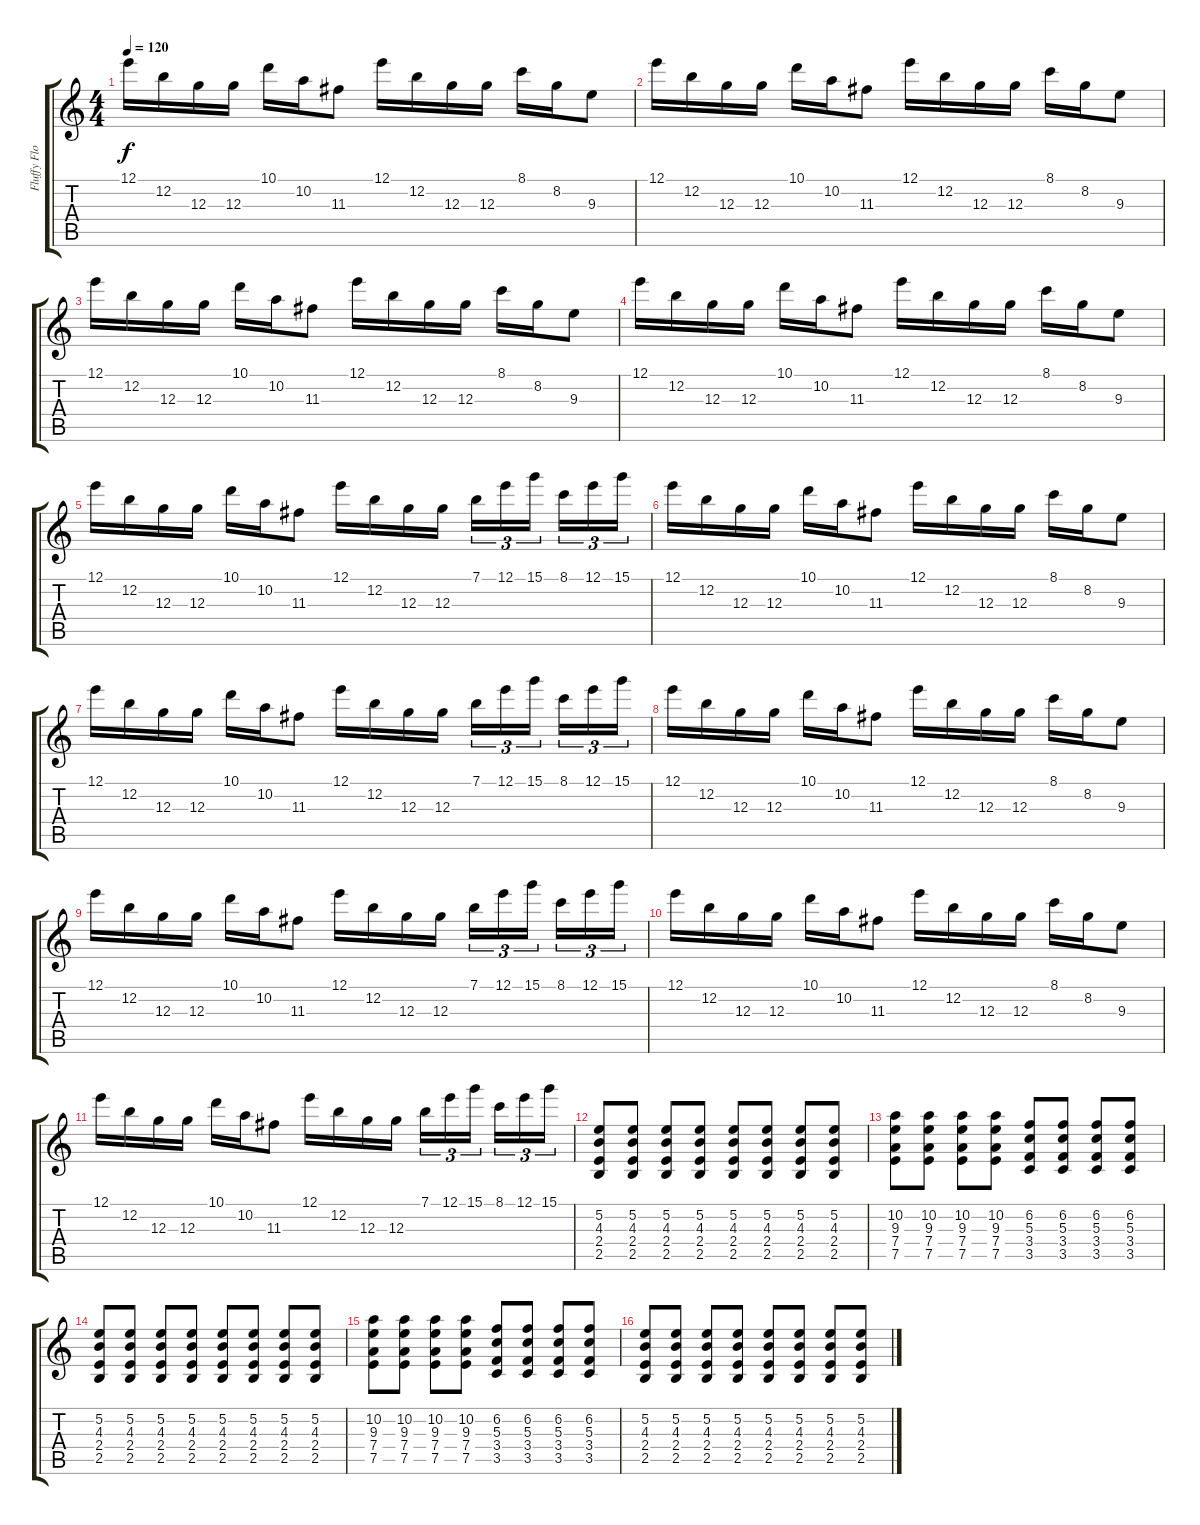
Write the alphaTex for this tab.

\track ("Fluffy Floyd" "Fluffy Flo") {instrument distortionguitar}
\staff {score tabs}
\tuning (E4 B3 G3 D3 A2 E2) {hide}
\ts (4 4)
\tempo 120
\clef g2
\ks c
12.1.16{dy f} 12.2.16 12.3.16 12.3.16 10.1.16 10.2.16 11.3.8 12.1.16 12.2.16 12.3.16 12.3.16 8.1.16 8.2.16 9.3.8 |
12.1.16 12.2.16 12.3.16 12.3.16 10.1.16 10.2.16 11.3.8 12.1.16 12.2.16 12.3.16 12.3.16 8.1.16 8.2.16 9.3.8 |
12.1.16 12.2.16 12.3.16 12.3.16 10.1.16 10.2.16 11.3.8 12.1.16 12.2.16 12.3.16 12.3.16 8.1.16 8.2.16 9.3.8 |
12.1.16 12.2.16 12.3.16 12.3.16 10.1.16 10.2.16 11.3.8 12.1.16 12.2.16 12.3.16 12.3.16 8.1.16 8.2.16 9.3.8 |
12.1.16 12.2.16 12.3.16 12.3.16 10.1.16 10.2.16 11.3.8 12.1.16 12.2.16 12.3.16 12.3.16 7.1.16{tu (3 2)} 12.1.16{tu (3 2)} 15.1.16{tu (3 2)} 8.1.16{tu (3 2)} 12.1.16{tu (3 2)} 15.1.16{tu (3 2)} |
12.1.16 12.2.16 12.3.16 12.3.16 10.1.16 10.2.16 11.3.8 12.1.16 12.2.16 12.3.16 12.3.16 8.1.16 8.2.16 9.3.8 |
12.1.16 12.2.16 12.3.16 12.3.16 10.1.16 10.2.16 11.3.8 12.1.16 12.2.16 12.3.16 12.3.16 7.1.16{tu (3 2)} 12.1.16{tu (3 2)} 15.1.16{tu (3 2)} 8.1.16{tu (3 2)} 12.1.16{tu (3 2)} 15.1.16{tu (3 2)} |
12.1.16 12.2.16 12.3.16 12.3.16 10.1.16 10.2.16 11.3.8 12.1.16 12.2.16 12.3.16 12.3.16 8.1.16 8.2.16 9.3.8 |
12.1.16 12.2.16 12.3.16 12.3.16 10.1.16 10.2.16 11.3.8 12.1.16 12.2.16 12.3.16 12.3.16 7.1.16{tu (3 2)} 12.1.16{tu (3 2)} 15.1.16{tu (3 2)} 8.1.16{tu (3 2)} 12.1.16{tu (3 2)} 15.1.16{tu (3 2)} |
12.1.16 12.2.16 12.3.16 12.3.16 10.1.16 10.2.16 11.3.8 12.1.16 12.2.16 12.3.16 12.3.16 8.1.16 8.2.16 9.3.8 |
12.1.16 12.2.16 12.3.16 12.3.16 10.1.16 10.2.16 11.3.8 12.1.16 12.2.16 12.3.16 12.3.16 7.1.16{tu (3 2)} 12.1.16{tu (3 2)} 15.1.16{tu (3 2)} 8.1.16{tu (3 2)} 12.1.16{tu (3 2)} 15.1.16{tu (3 2)} |
(5.2 4.3 2.4 2.5).8 (5.2 4.3 2.4 2.5).8 (5.2 4.3 2.4 2.5).8 (5.2 4.3 2.4 2.5).8 (5.2 4.3 2.4 2.5).8 (5.2 4.3 2.4 2.5).8 (5.2 4.3 2.4 2.5).8 (5.2 4.3 2.4 2.5).8 |
(10.2 9.3 7.4 7.5).8 (10.2 9.3 7.4 7.5).8 (10.2 9.3 7.4 7.5).8 (10.2 9.3 7.4 7.5).8 (6.2 5.3 3.4 3.5).8 (6.2 5.3 3.4 3.5).8 (6.2 5.3 3.4 3.5).8 (6.2 5.3 3.4 3.5).8 |
(5.2 4.3 2.4 2.5).8 (5.2 4.3 2.4 2.5).8 (5.2 4.3 2.4 2.5).8 (5.2 4.3 2.4 2.5).8 (5.2 4.3 2.4 2.5).8 (5.2 4.3 2.4 2.5).8 (5.2 4.3 2.4 2.5).8 (5.2 4.3 2.4 2.5).8 |
(10.2 9.3 7.4 7.5).8 (10.2 9.3 7.4 7.5).8 (10.2 9.3 7.4 7.5).8 (10.2 9.3 7.4 7.5).8 (6.2 5.3 3.4 3.5).8 (6.2 5.3 3.4 3.5).8 (6.2 5.3 3.4 3.5).8 (6.2 5.3 3.4 3.5).8 |
(5.2 4.3 2.4 2.5).8 (5.2 4.3 2.4 2.5).8 (5.2 4.3 2.4 2.5).8 (5.2 4.3 2.4 2.5).8 (5.2 4.3 2.4 2.5).8 (5.2 4.3 2.4 2.5).8 (5.2 4.3 2.4 2.5).8 (5.2 4.3 2.4 2.5).8
